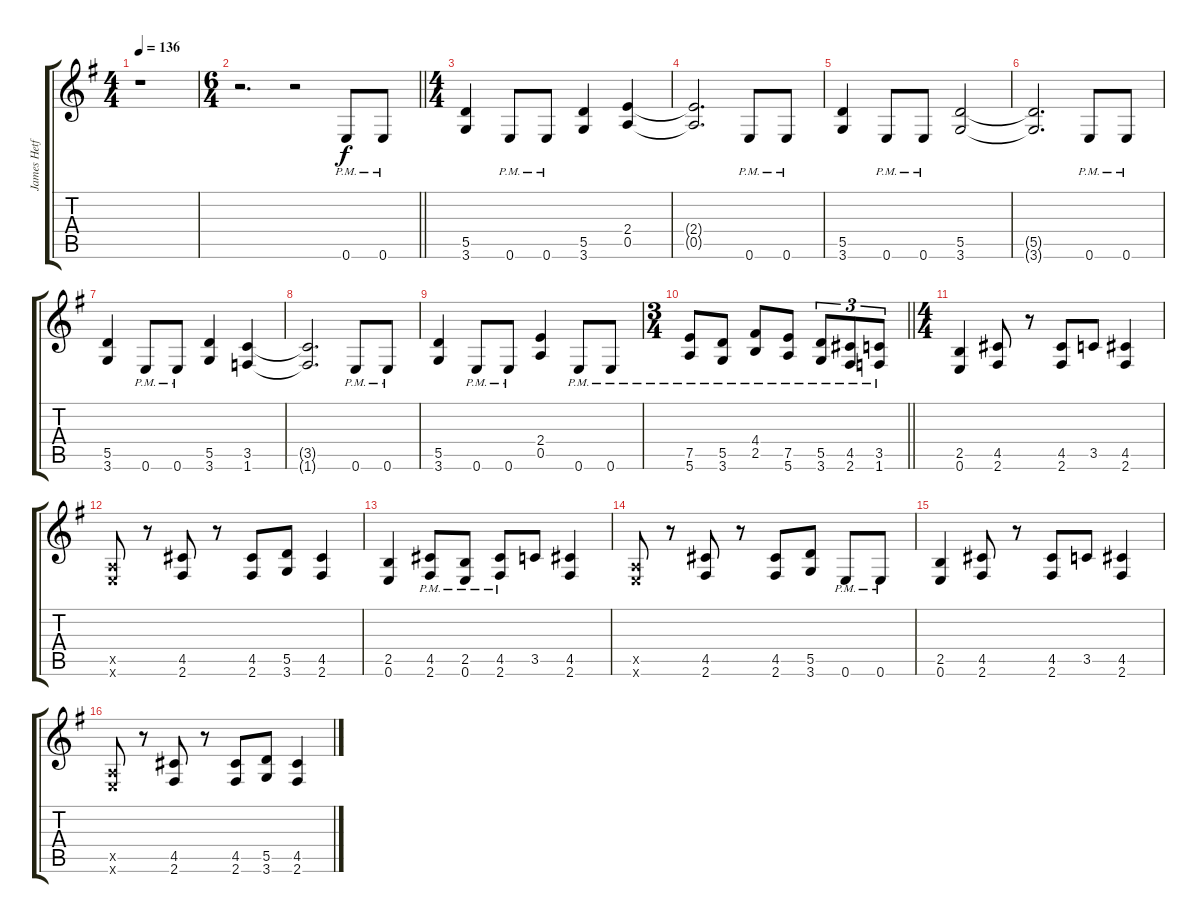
\track ("James Hetfield" "James Hetf") {instrument distortionguitar}
\staff {score tabs}
\tuning (E4 B3 G3 D3 A2 E2) {hide}
\ts (4 4)
\tempo 136
\clef g2
\ks eminor
r.1{dy f instrument distortionguitar} |
\ts (6 4)
\barLineRight lightlight
r.2{d} r.2 0.6{pm}.8 0.6{pm}.8 |
\ts (4 4)
(5.5 3.6).4 0.6{pm}.8 0.6{pm}.8 (5.5 3.6).4 (2.4 0.5).4 |
(2.4{t} 0.5{t}).2{d} 0.6{pm}.8 0.6{pm}.8 |
(5.5 3.6).4 0.6{pm}.8 0.6{pm}.8 (5.5 3.6).2 |
(5.5{t} 3.6{t}).2{d} 0.6{pm}.8 0.6{pm}.8 |
(5.5 3.6).4 0.6{pm}.8 0.6{pm}.8 (5.5 3.6).4 (3.5 1.6).4 |
(3.5{t} 1.6{t}).2{d} 0.6{pm}.8 0.6{pm}.8 |
(5.5 3.6).4 0.6{pm}.8 0.6{pm}.8 (2.4 0.5).4 0.6{pm}.8 0.6{pm}.8 |
\ts (3 4)
\barLineRight lightlight
(7.5{pm} 5.6{pm}).8 (5.5{pm} 3.6{pm}).8 (4.4{pm} 2.5{pm}).8 (7.5{pm} 5.6{pm}).8 (5.5{pm} 3.6{pm}).8{tu (3 2)} (4.5{pm} 2.6{pm}).8{tu (3 2)} (3.5{pm} 1.6{pm}).8{tu (3 2)} |
\ts (4 4)
(2.5 0.6).4 (4.5 2.6).8 r.8 (4.5 2.6).8 3.5.8 (4.5 2.6).4 |
(0.5{x} 0.6{x}).8 r.8 (4.5 2.6).8 r.8 (4.5 2.6).8 (5.5 3.6).8 (4.5 2.6).4 |
(2.5 0.6).4 (4.5{pm} 2.6{pm}).8 (2.5{pm} 0.6{pm}).8 (4.5{pm} 2.6{pm}).8 3.5.8 (4.5 2.6).4 |
(0.5{x} 0.6{x}).8 r.8 (4.5 2.6).8 r.8 (4.5 2.6).8 (5.5 3.6).8 0.6{pm}.8 0.6{pm}.8 |
(2.5 0.6).4 (4.5 2.6).8 r.8 (4.5 2.6).8 3.5.8 (4.5 2.6).4 |
(0.5{x} 0.6{x}).8 r.8 (4.5 2.6).8 r.8 (4.5 2.6).8 (5.5 3.6).8 (4.5 2.6).4
